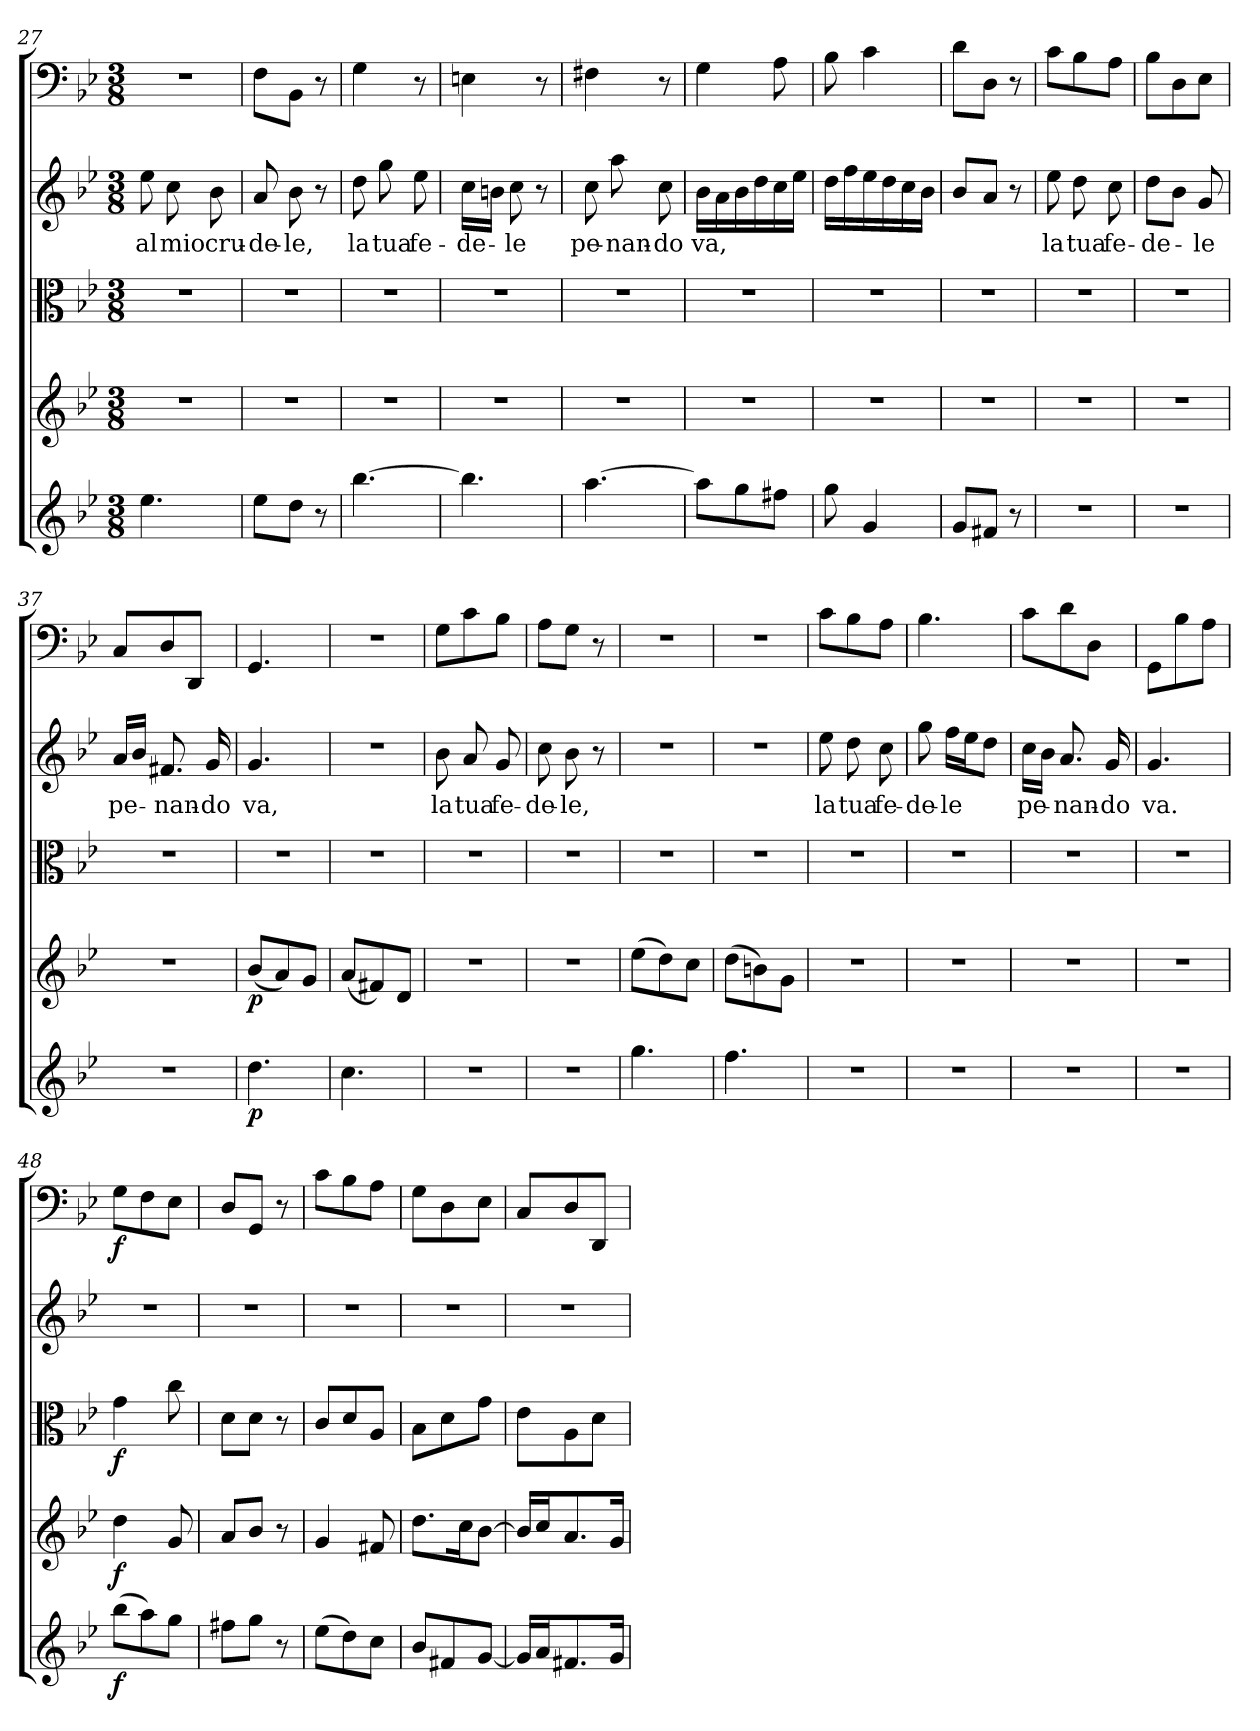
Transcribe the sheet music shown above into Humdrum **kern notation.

**kern	**dynam	**kern	**dynam	**kern	**dynam	**kern	**text	**kern	**dynam
*part5	*part5	*part4	*part4	*part3	*part3	*part2	*part2	*part1	*part1
*staff5	*staff5	*staff4	*staff4	*staff3	*staff3	*staff2	*staff2	*staff1	*staff1
*clefG2	*	*clefG2	*	*clefC3	*	*clefG2	*	*clefF4	*
*k[b-e-]	*	*k[b-e-]	*	*k[b-e-]	*	*k[b-e-]	*	*k[b-e-]	*
*g:	*	*g:	*	*g:	*	*g:	*	*g:	*
*M3/8	*	*M3/8	*	*M3/8	*	*M3/8	*	*M3/8	*
=27	=27	=27	=27	=27	=27	=27	=27	=27	=27
4.ee-\	.	4.r	.	4.r	.	8ee-\	al	4.r	.
.	.	.	.	.	.	8cc\	mio	.	.
.	.	.	.	.	.	8b-\	cru-	.	.
=28	=28	=28	=28	=28	=28	=28	=28	=28	=28
8ee-\L	.	4.r	.	4.r	.	8a/	-de-	8F\L	.
8dd\J	.	.	.	.	.	8b-\	-le,	8BB-\J	.
8r	.	.	.	.	.	8r	.	8r	.
=29	=29	=29	=29	=29	=29	=29	=29	=29	=29
[4.bb-\	.	4.r	.	4.r	.	8dd\	la	4G\	.
.	.	.	.	.	.	8gg\	tua	.	.
.	.	.	.	.	.	8ee-\	fe-	8r	.
=30	=30	=30	=30	=30	=30	=30	=30	=30	=30
4.bb-\]	.	4.r	.	4.r	.	16cc\LL	-de-	4En\	.
.	.	.	.	.	.	16bn\JJ	.	.	.
.	.	.	.	.	.	8cc\	-le	.	.
.	.	.	.	.	.	8r	.	8r	.
=31	=31	=31	=31	=31	=31	=31	=31	=31	=31
[4.aa\	.	4.r	.	4.r	.	8cc\	pe-	4F#X\	.
.	.	.	.	.	.	8aa\	-nan-	.	.
.	.	.	.	.	.	8cc\	-do	8r	.
=32	=32	=32	=32	=32	=32	=32	=32	=32	=32
8aa\L]	.	4.r	.	4.r	.	16b-\LL	va,	4G\	.
.	.	.	.	.	.	16a\	.	.	.
8gg\	.	.	.	.	.	16b-\	.	.	.
.	.	.	.	.	.	16dd\	.	.	.
8ff#X\J	.	.	.	.	.	16cc\	.	8A\	.
.	.	.	.	.	.	16ee-\JJ	.	.	.
=33	=33	=33	=33	=33	=33	=33	=33	=33	=33
8gg\	.	4.r	.	4.r	.	16dd\LL	.	8B-\	.
.	.	.	.	.	.	16ff\	.	.	.
4g/	.	.	.	.	.	16ee-\	.	4c\	.
.	.	.	.	.	.	16dd\	.	.	.
.	.	.	.	.	.	16cc\	.	.	.
.	.	.	.	.	.	16b-\JJ	.	.	.
=34	=34	=34	=34	=34	=34	=34	=34	=34	=34
8g/L	.	4.r	.	4.r	.	8b-/L	.	8d\L	.
8f#X/J	.	.	.	.	.	8a/J	.	8D\J	.
8r	.	.	.	.	.	8r	.	8r	.
=35	=35	=35	=35	=35	=35	=35	=35	=35	=35
4.r	.	4.r	.	4.r	.	8ee-\	la	8c\L	.
.	.	.	.	.	.	8dd\	tua	8B-\	.
.	.	.	.	.	.	8cc\	fe-	8A\J	.
=36	=36	=36	=36	=36	=36	=36	=36	=36	=36
4.r	.	4.r	.	4.r	.	8dd\L	-de-	8B-\L	.
.	.	.	.	.	.	8b-\J	.	8D\	.
.	.	.	.	.	.	8g/	-le	8E-\J	.
=37	=37	=37	=37	=37	=37	=37	=37	=37	=37
4.r	.	4.r	.	4.r	.	16a/LL	pe-	8C/L	.
.	.	.	.	.	.	16b-/JJ	.	.	.
.	.	.	.	.	.	8.f#X/	-nan-	8D/	.
.	.	.	.	.	.	.	.	8DD/J	.
.	.	.	.	.	.	16g/	-do	.	.
=38	=38	=38	=38	=38	=38	=38	=38	=38	=38
4.dd\	p	(8b-/L	p	4.r	.	4.g/	va,	4.GG/	.
.	.	8a/)	.	.	.	.	.	.	.
.	.	8g/J	.	.	.	.	.	.	.
=39	=39	=39	=39	=39	=39	=39	=39	=39	=39
4.cc\	.	(8a/L	.	4.r	.	4.r	.	4.r	.
.	.	8f#X/)	.	.	.	.	.	.	.
.	.	8d/J	.	.	.	.	.	.	.
=40	=40	=40	=40	=40	=40	=40	=40	=40	=40
4.r	.	4.r	.	4.r	.	8b-\	la	8G\L	.
.	.	.	.	.	.	8a/	tua	8c\	.
.	.	.	.	.	.	8g/	fe-	8B-\J	.
=41	=41	=41	=41	=41	=41	=41	=41	=41	=41
4.r	.	4.r	.	4.r	.	8cc\	-de-	8A\L	.
.	.	.	.	.	.	8b-\	-le,	8G\J	.
.	.	.	.	.	.	8r	.	8r	.
=42	=42	=42	=42	=42	=42	=42	=42	=42	=42
4.gg\	.	(8ee-\L	.	4.r	.	4.r	.	4.r	.
.	.	8dd\)	.	.	.	.	.	.	.
.	.	8cc\J	.	.	.	.	.	.	.
=43	=43	=43	=43	=43	=43	=43	=43	=43	=43
4.ff\	.	(8dd\L	.	4.r	.	4.r	.	4.r	.
.	.	8bn\)	.	.	.	.	.	.	.
.	.	8g\J	.	.	.	.	.	.	.
=44	=44	=44	=44	=44	=44	=44	=44	=44	=44
4.r	.	4.r	.	4.r	.	8ee-\	la	8c\L	.
.	.	.	.	.	.	8dd\	tua	8B-\	.
.	.	.	.	.	.	8cc\	fe-	8A\J	.
=45	=45	=45	=45	=45	=45	=45	=45	=45	=45
4.r	.	4.r	.	4.r	.	8gg\	-de-	4.B-\	.
.	.	.	.	.	.	16ff\LL	-le	.	.
.	.	.	.	.	.	16ee-\J	.	.	.
.	.	.	.	.	.	8dd\J	.	.	.
=46	=46	=46	=46	=46	=46	=46	=46	=46	=46
4.r	.	4.r	.	4.r	.	16cc\LL	pe-	8c\L	.
.	.	.	.	.	.	16b-\JJ	.	.	.
.	.	.	.	.	.	8.a/	-nan-	8d\	.
.	.	.	.	.	.	.	.	8D\J	.
.	.	.	.	.	.	16g/	-do	.	.
=47	=47	=47	=47	=47	=47	=47	=47	=47	=47
4.r	.	4.r	.	4.r	.	4.g/	va.	8GG\L	.
.	.	.	.	.	.	.	.	8B-\	.
.	.	.	.	.	.	.	.	8A\J	.
=48	=48	=48	=48	=48	=48	=48	=48	=48	=48
(8bb-\L	f	4dd\	f	4g\	f	4.r	.	8G\L	f
8aa\)	.	.	.	.	.	.	.	8F\	.
8gg\J	.	8g/	.	8cc\	.	.	.	8E-\J	.
=49	=49	=49	=49	=49	=49	=49	=49	=49	=49
8ff#X\L	.	8a/L	.	8d\L	.	4.r	.	8D/L	.
8gg\J	.	8b-/J	.	8d\J	.	.	.	8GG/J	.
8r	.	8r	.	8r	.	.	.	8r	.
=50	=50	=50	=50	=50	=50	=50	=50	=50	=50
(8ee-\L	.	4g/	.	8c/L	.	4.r	.	8c\L	.
8dd\)	.	.	.	8d/	.	.	.	8B-\	.
8cc\J	.	8f#X/	.	8A/J	.	.	.	8A\J	.
=51	=51	=51	=51	=51	=51	=51	=51	=51	=51
8b-/L	.	8.dd\L	.	8B-\L	.	4.r	.	8G\L	.
8f#X/	.	.	.	8d\	.	.	.	8D\	.
.	.	16cc\K	.	.	.	.	.	.	.
[8g/J	.	[8b-\J	.	8g\J	.	.	.	8E-\J	.
=52	=52	=52	=52	=52	=52	=52	=52	=52	=52
16g/LL]	.	16b-/LL]	.	8e-\L	.	4.r	.	8C/L	.
16a/J	.	16cc/J	.	.	.	.	.	.	.
8.f#X/	.	8.a/	.	8A\	.	.	.	8D/	.
.	.	.	.	8d\J	.	.	.	8DD/J	.
16g/Jk	.	16g/Jk	.	.	.	.	.	.	.
=	=	=	=	=	=	=	=	=	=
*-	*-	*-	*-	*-	*-	*-	*-	*-	*-
